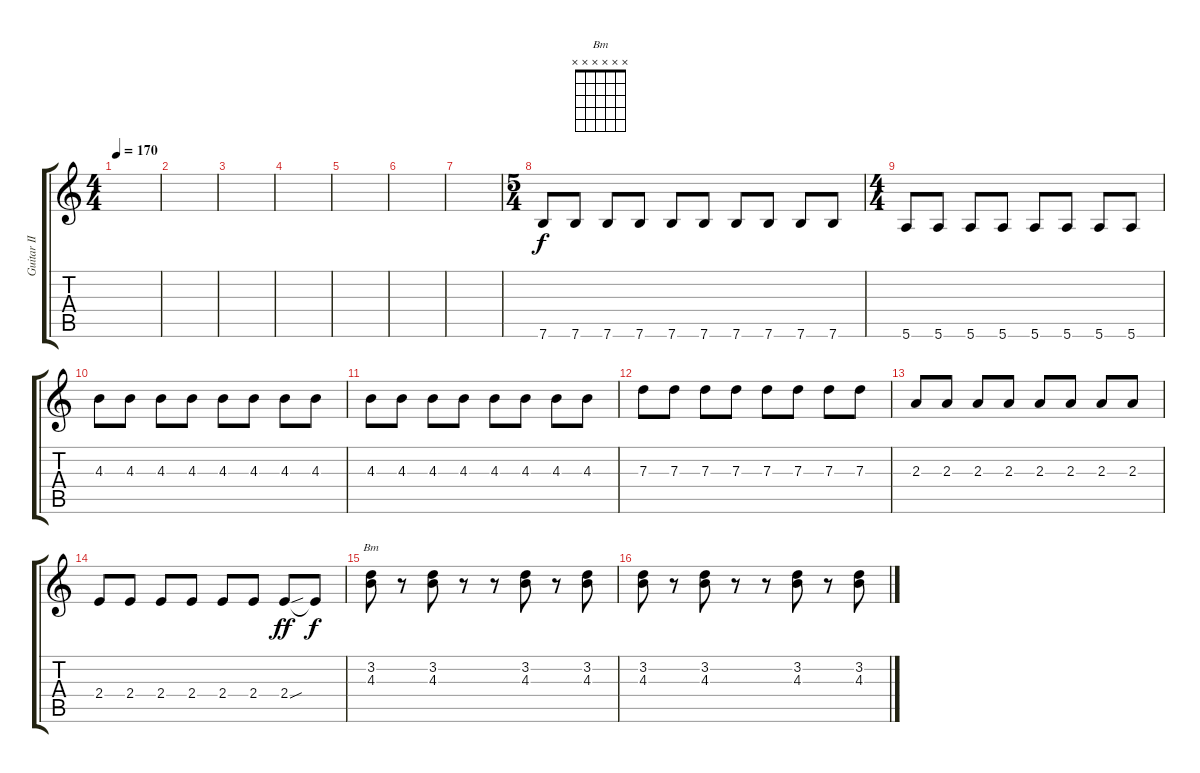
\track ("Guitar II" "Guitar II") {instrument distortionguitar}
\staff {score tabs}
\tuning (E4 B3 G3 D3 A2 E2) {hide}
\chord ("Bm" x x x x x x)
\ts (4 4)
\tempo 170
\clef g2
\ks c
|
|
|
|
|
|
|
\ts (5 4)
7.6.8 7.6.8 7.6.8 7.6.8 7.6.8 7.6.8 7.6.8 7.6.8 7.6.8 7.6.8 |
\ts (4 4)
5.6.8 5.6.8 5.6.8 5.6.8 5.6.8 5.6.8 5.6.8 5.6.8 |
4.3.8 4.3.8 4.3.8 4.3.8 4.3.8 4.3.8 4.3.8 4.3.8 |
4.3.8 4.3.8 4.3.8 4.3.8 4.3.8 4.3.8 4.3.8 4.3.8 |
7.3.8 7.3.8 7.3.8 7.3.8 7.3.8 7.3.8 7.3.8 7.3.8 |
2.3.8 2.3.8 2.3.8 2.3.8 2.3.8 2.3.8 2.3.8 2.3.8 |
2.4.8 2.4.8 2.4.8 2.4.8 2.4.8 2.4.8 2.4{sou}.8{dy ff} 2.4{t}.8{dy f} |
(3.2 4.3).8{ch "Bm"} r.8 (3.2 4.3).8 r.8 r.8 (3.2 4.3).8 r.8 (3.2 4.3).8 |
(3.2 4.3).8 r.8 (3.2 4.3).8 r.8 r.8 (3.2 4.3).8 r.8 (3.2 4.3).8
